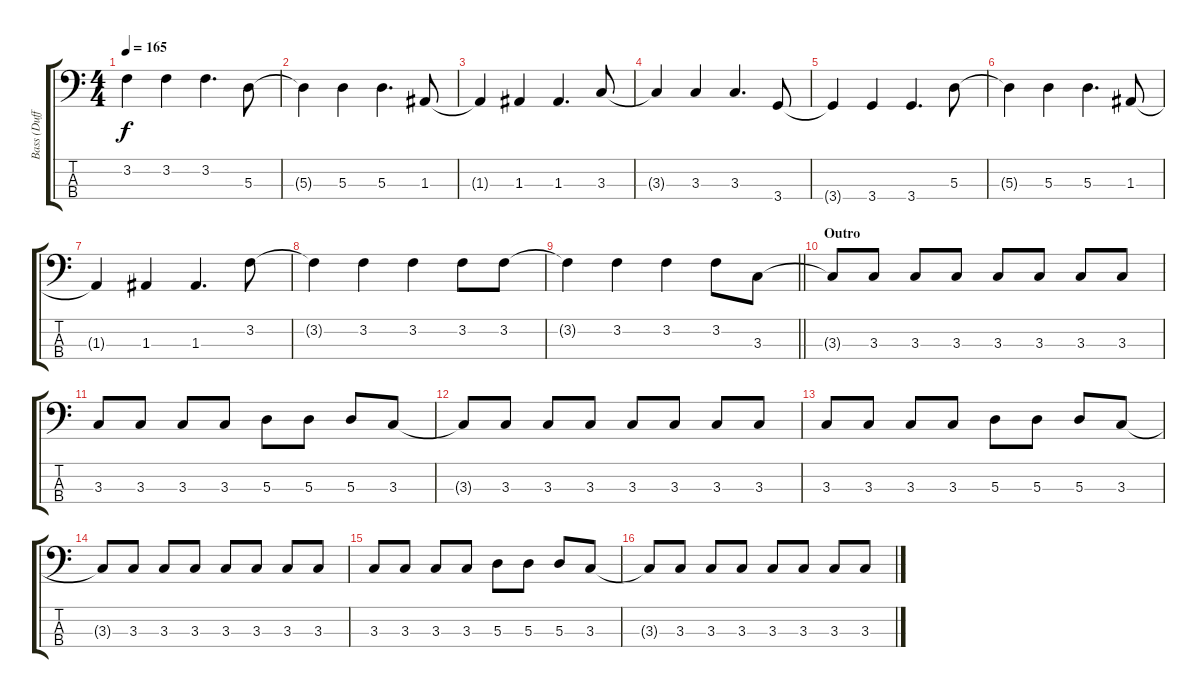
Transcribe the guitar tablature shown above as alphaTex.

\track ("Bass (Duff)" "Bass (Duff") {instrument electricbasspick}
\staff {score tabs}
\tuning (G2 D2 A1 E1) {hide}
\ts (4 4)
\tempo 165
\clef f4
\ks c
3.2.4{dy f} 3.2.4 3.2.4{d} 5.3.8 |
5.3{t}.4 5.3.4 5.3.4{d} 1.3.8 |
1.3{t}.4 1.3.4 1.3.4{d} 3.3.8 |
3.3{t}.4 3.3.4 3.3.4{d} 3.4.8 |
3.4{t}.4 3.4.4 3.4.4{d} 5.3.8 |
5.3{t}.4 5.3.4 5.3.4{d} 1.3.8 |
1.3{t}.4 1.3.4 1.3.4{d} 3.2.8 |
3.2{t}.4 3.2.4 3.2.4 3.2.8 3.2.8 |
\barLineRight lightlight
3.2{t}.4 3.2.4 3.2.4 3.2.8 3.3.8 |
\section ("" "Outro")
3.3{t}.8 3.3.8 3.3.8 3.3.8 3.3.8 3.3.8 3.3.8 3.3.8 |
3.3.8 3.3.8 3.3.8 3.3.8 5.3.8 5.3.8 5.3.8 3.3.8 |
3.3{t}.8 3.3.8 3.3.8 3.3.8 3.3.8 3.3.8 3.3.8 3.3.8 |
3.3.8 3.3.8 3.3.8 3.3.8 5.3.8 5.3.8 5.3.8 3.3.8 |
3.3{t}.8 3.3.8 3.3.8 3.3.8 3.3.8 3.3.8 3.3.8 3.3.8 |
3.3.8 3.3.8 3.3.8 3.3.8 5.3.8 5.3.8 5.3.8 3.3.8 |
3.3{t}.8 3.3.8 3.3.8 3.3.8 3.3.8 3.3.8 3.3.8 3.3.8
